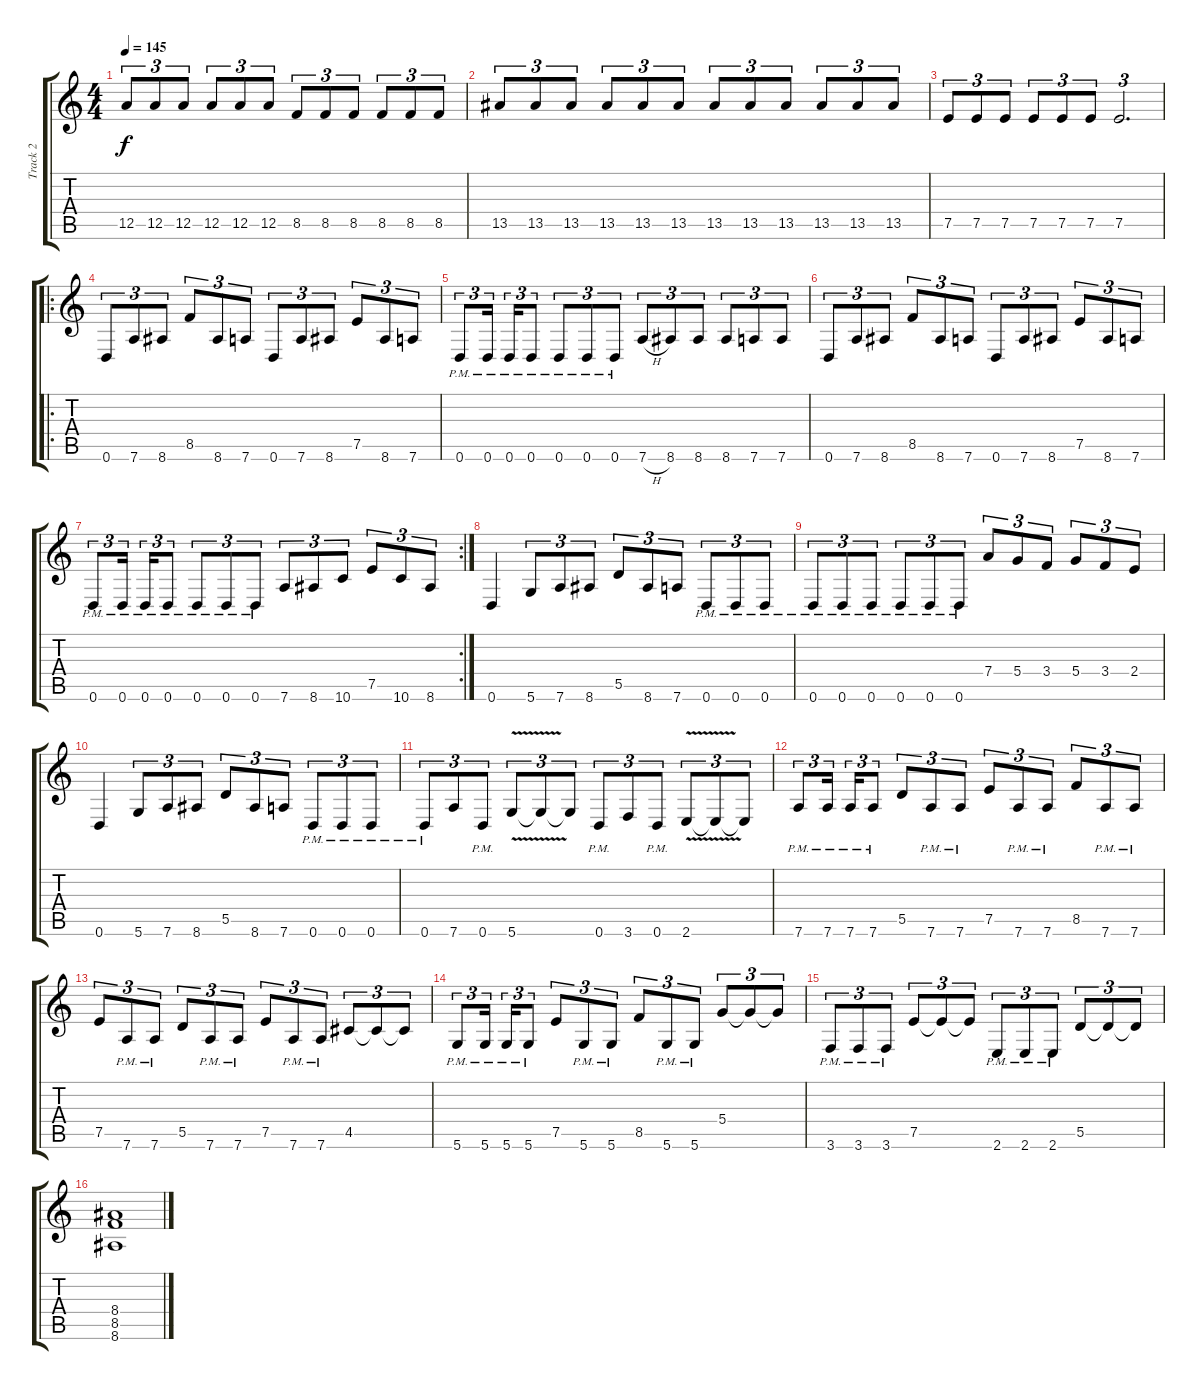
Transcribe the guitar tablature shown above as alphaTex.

\track ("Track 2" "Track 2") {instrument overdrivenguitar}
\staff {score tabs}
\tuning (E4 B3 G3 D3 A2 D2) {hide}
\ts (4 4)
\tempo 145
\clef g2
\ks c
12.5.8{tu (3 2) dy f} 12.5.8{tu (3 2)} 12.5.8{tu (3 2)} 12.5.8{tu (3 2)} 12.5.8{tu (3 2)} 12.5.8{tu (3 2)} 8.5.8{tu (3 2)} 8.5.8{tu (3 2)} 8.5.8{tu (3 2)} 8.5.8{tu (3 2)} 8.5.8{tu (3 2)} 8.5.8{tu (3 2)} |
13.5.8{tu (3 2)} 13.5.8{tu (3 2)} 13.5.8{tu (3 2)} 13.5.8{tu (3 2)} 13.5.8{tu (3 2)} 13.5.8{tu (3 2)} 13.5.8{tu (3 2)} 13.5.8{tu (3 2)} 13.5.8{tu (3 2)} 13.5.8{tu (3 2)} 13.5.8{tu (3 2)} 13.5.8{tu (3 2)} |
7.5.8{tu (3 2)} 7.5.8{tu (3 2)} 7.5.8{tu (3 2)} 7.5.8{tu (3 2)} 7.5.8{tu (3 2)} 7.5.8{tu (3 2)} 7.5.2{d tu (3 2)} |
\ro
0.6.8{tu (3 2)} 7.6.8{tu (3 2)} 8.6.8{tu (3 2)} 8.5.8{tu (3 2)} 8.6.8{tu (3 2)} 7.6.8{tu (3 2)} 0.6.8{tu (3 2)} 7.6.8{tu (3 2)} 8.6.8{tu (3 2)} 7.5.8{tu (3 2)} 8.6.8{tu (3 2)} 7.6.8{tu (3 2)} |
0.6{pm}.8{tu (3 2)} 0.6{pm}.16{tu (3 2) beam splitsecondary} 0.6{pm}.16{tu (3 2)} 0.6{pm}.8{tu (3 2)} 0.6{pm}.8{tu (3 2)} 0.6{pm}.8{tu (3 2)} 0.6{pm}.8{tu (3 2)} 7.6{h}.8{tu (3 2)} 8.6.8{tu (3 2)} 8.6.8{tu (3 2)} 8.6.8{tu (3 2)} 7.6.8{tu (3 2)} 7.6.8{tu (3 2)} |
0.6.8{tu (3 2)} 7.6.8{tu (3 2)} 8.6.8{tu (3 2)} 8.5.8{tu (3 2)} 8.6.8{tu (3 2)} 7.6.8{tu (3 2)} 0.6.8{tu (3 2)} 7.6.8{tu (3 2)} 8.6.8{tu (3 2)} 7.5.8{tu (3 2)} 8.6.8{tu (3 2)} 7.6.8{tu (3 2)} |
\rc 2
0.6{pm}.8{tu (3 2)} 0.6{pm}.16{tu (3 2) beam splitsecondary} 0.6{pm}.16{tu (3 2)} 0.6{pm}.8{tu (3 2)} 0.6{pm}.8{tu (3 2)} 0.6{pm}.8{tu (3 2)} 0.6{pm}.8{tu (3 2)} 7.6.8{tu (3 2)} 8.6.8{tu (3 2)} 10.6.8{tu (3 2)} 7.5.8{tu (3 2)} 10.6.8{tu (3 2)} 8.6.8{tu (3 2)} |
0.6.4 5.6.8{tu (3 2)} 7.6.8{tu (3 2)} 8.6.8{tu (3 2)} 5.5.8{tu (3 2)} 8.6.8{tu (3 2)} 7.6.8{tu (3 2)} 0.6{pm}.8{tu (3 2)} 0.6{pm}.8{tu (3 2)} 0.6{pm}.8{tu (3 2)} |
0.6{pm}.8{tu (3 2)} 0.6{pm}.8{tu (3 2)} 0.6{pm}.8{tu (3 2)} 0.6{pm}.8{tu (3 2)} 0.6{pm}.8{tu (3 2)} 0.6{pm}.8{tu (3 2)} 7.4.8{tu (3 2)} 5.4.8{tu (3 2)} 3.4.8{tu (3 2)} 5.4.8{tu (3 2)} 3.4.8{tu (3 2)} 2.4.8{tu (3 2)} |
0.6.4 5.6.8{tu (3 2)} 7.6.8{tu (3 2)} 8.6.8{tu (3 2)} 5.5.8{tu (3 2)} 8.6.8{tu (3 2)} 7.6.8{tu (3 2)} 0.6{pm}.8{tu (3 2)} 0.6{pm}.8{tu (3 2)} 0.6{pm}.8{tu (3 2)} |
0.6{pm}.8{tu (3 2)} 7.6.8{tu (3 2)} 0.6{pm}.8{tu (3 2)} 5.6{v}.8{tu (3 2)} 5.6{t}.8{tu (3 2)} 5.6{t}.8{tu (3 2)} 0.6{pm}.8{tu (3 2)} 3.6.8{tu (3 2)} 0.6{pm}.8{tu (3 2)} 2.6{v}.8{tu (3 2)} 2.6{t}.8{tu (3 2)} 2.6{t}.8{tu (3 2)} |
7.6{pm}.8{tu (3 2)} 7.6{pm}.16{tu (3 2) beam splitsecondary} 7.6{pm}.16{tu (3 2)} 7.6{pm}.8{tu (3 2)} 5.5.8{tu (3 2)} 7.6{pm}.8{tu (3 2)} 7.6{pm}.8{tu (3 2)} 7.5.8{tu (3 2)} 7.6{pm}.8{tu (3 2)} 7.6{pm}.8{tu (3 2)} 8.5.8{tu (3 2)} 7.6{pm}.8{tu (3 2)} 7.6{pm}.8{tu (3 2)} |
7.5.8{tu (3 2)} 7.6{pm}.8{tu (3 2)} 7.6{pm}.8{tu (3 2)} 5.5.8{tu (3 2)} 7.6{pm}.8{tu (3 2)} 7.6{pm}.8{tu (3 2)} 7.5.8{tu (3 2)} 7.6{pm}.8{tu (3 2)} 7.6{pm}.8{tu (3 2)} 4.5.8{tu (3 2)} 4.5{t}.8{tu (3 2)} 4.5{t}.8{tu (3 2)} |
5.6{pm}.8{tu (3 2)} 5.6{pm}.16{tu (3 2) beam splitsecondary} 5.6{pm}.16{tu (3 2)} 5.6{pm}.8{tu (3 2)} 7.5.8{tu (3 2)} 5.6{pm}.8{tu (3 2)} 5.6{pm}.8{tu (3 2)} 8.5.8{tu (3 2)} 5.6{pm}.8{tu (3 2)} 5.6{pm}.8{tu (3 2)} 5.4.8{tu (3 2)} 5.4{t}.8{tu (3 2)} 5.4{t}.8{tu (3 2)} |
3.6{pm}.8{tu (3 2)} 3.6{pm}.8{tu (3 2)} 3.6{pm}.8{tu (3 2)} 7.5.8{tu (3 2)} 7.5{t}.8{tu (3 2)} 7.5{t}.8{tu (3 2)} 2.6{pm}.8{tu (3 2)} 2.6{pm}.8{tu (3 2)} 2.6{pm}.8{tu (3 2)} 5.5.8{tu (3 2)} 5.5{t}.8{tu (3 2)} 5.5{t}.8{tu (3 2)} |
(8.4 8.5 8.6).1
